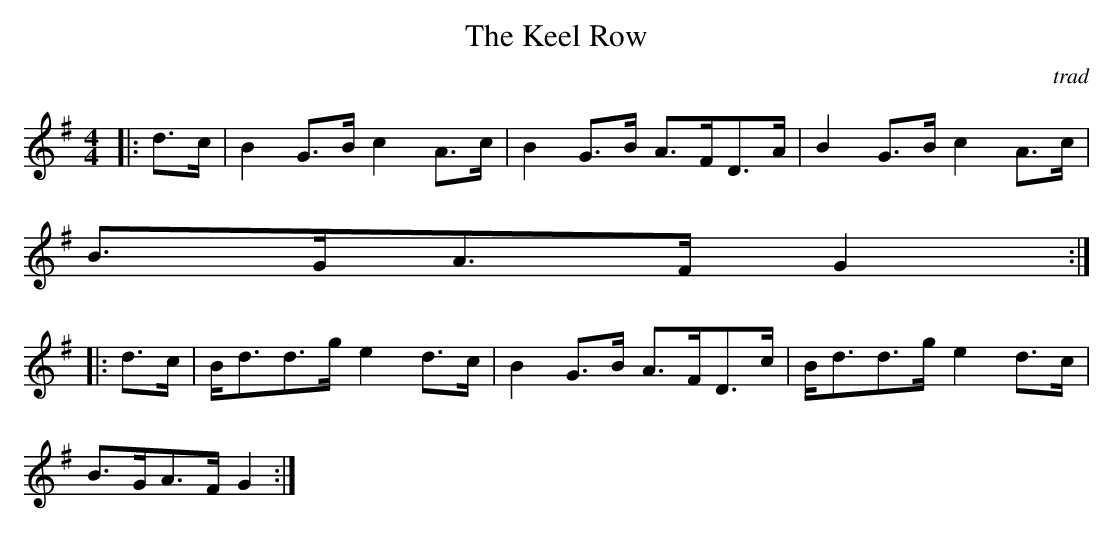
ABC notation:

X:1
T:The Keel Row
C:trad
M:4/4
L:1/8
K:G
|:d3/2c/2|B2G3/2B/2 c2A3/2c/2|B2G3/2B/2 A3/2F/2D3/2A/2|B2G3/2B/2 c2A3/2c/2|
B3/2G/2A3/2F/2 G2:|
|:d3/2c/2|B/2d3/2d3/2g/2 e2d3/2c/2|B2G3/2B/2 A3/2F/2D3/2c/2|B/2d3/2d3/2g/2 e2d3/2c/2|
B3/2G/2A3/2F/2 G2:|
